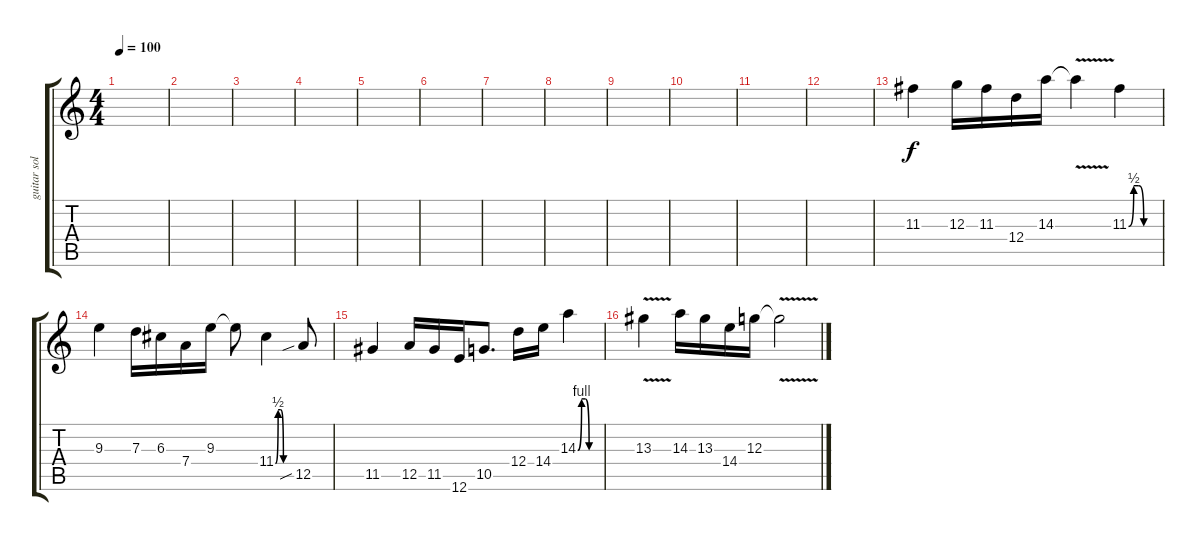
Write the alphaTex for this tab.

\track ("guitar solo " "guitar sol") {instrument overdrivenguitar}
\staff {score tabs}
\tuning (E4 B3 G3 D3 A2 E2) {hide}
\ts (4 4)
\tempo 100
\clef g2
\ks c
|
|
|
|
|
|
|
|
|
|
|
|
11.3.4 12.3.16 11.3.16 12.4.16 14.3.16 14.3{v t}.4 11.3{be (custom 0 0 10 2 20 2 30 0 60 0)}.4 |
9.3.4 7.3.16 6.3.16 7.4.16 9.3.16 9.3{t}.8 11.4{be (custom 0 0 10 2 20 2 30 0 60 0)}.4 12.5{sib}.8 |
11.5.4 12.5.16 11.5.16 12.6.16 10.5.8{d} 12.4.16 14.4.16 14.3{be (custom 0 0 10 4 20 4 30 0 60 0)}.4 |
13.3{v}.4 14.3.16 13.3.16 14.4.16 12.3.16 12.3{v t}.2
